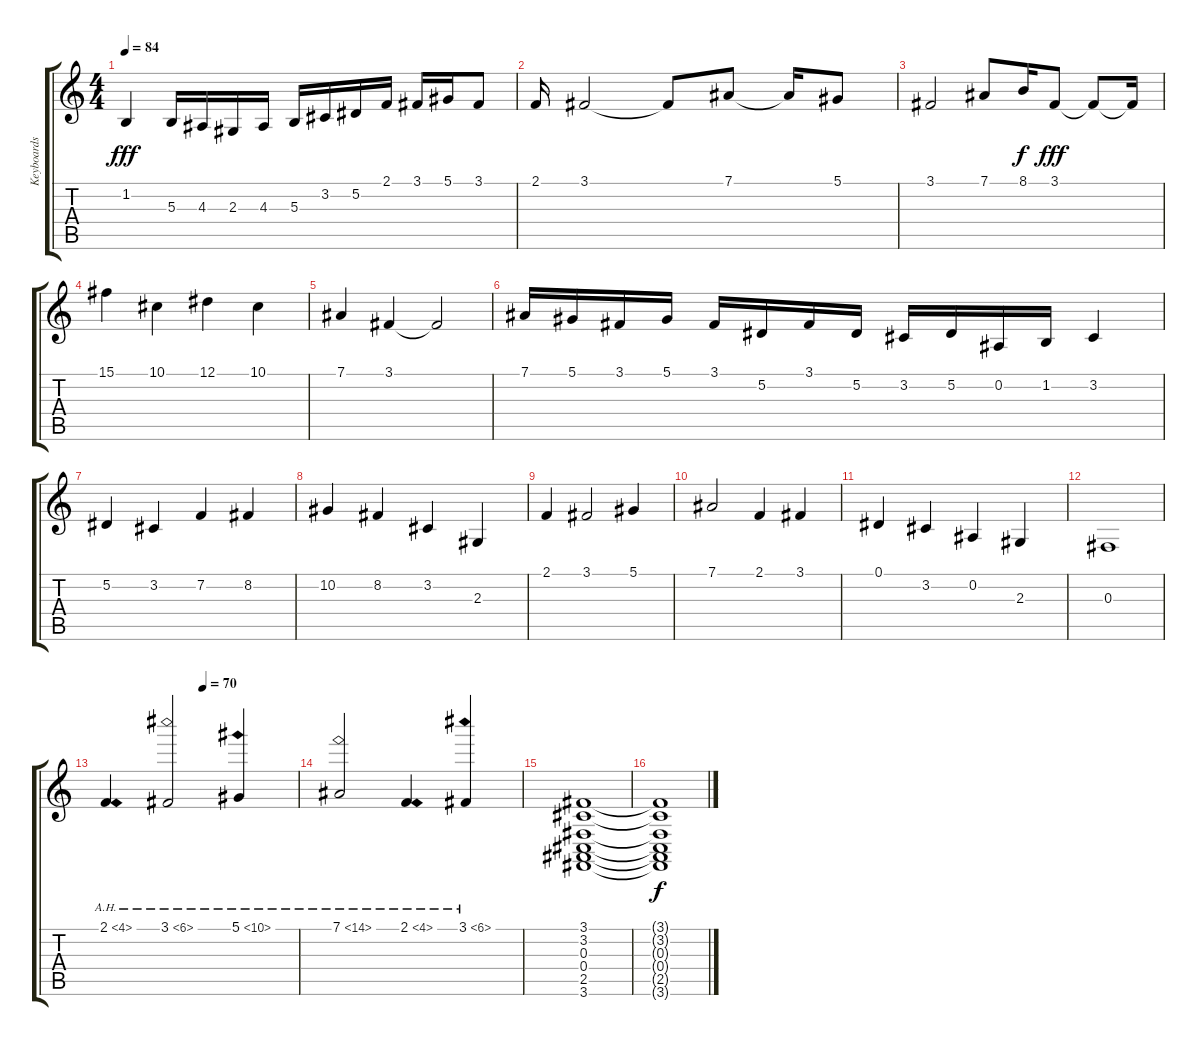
\track ("Keyboards" "Keyboards") {instrument synthstrings1}
\staff {score tabs}
\tuning (Eb4 Bb3 Gb3 Db3 Ab2 Eb2) {hide}
\ts (4 4)
\tempo 84
\clef g2
\ks c
1.2.4{dy fff} 5.3.16 4.3.16 2.3.16 4.3.16 5.3.16 3.2.16 5.2.16 2.1.16 3.1.16 5.1.16 3.1.8 |
2.1.16 3.1.2 3.1{t}.8 7.1.8 7.1{t}.16 5.1.8 |
3.1.2 7.1.8 8.1.16{dy f} 3.1.8{dy fff} 3.1{t}.8 3.1{t}.16 |
15.1.4 10.1.4 12.1.4 10.1.4 |
7.1.4 3.1.4 3.1{t}.2 |
7.1.16 5.1.16 3.1.16 5.1.16 3.1.16 5.2.16 3.1.16 5.2.16 3.2.16 5.2.16 0.2.16 1.2.16 3.2.4 |
5.2.4 3.2.4 7.2.4 8.2.4 |
10.2.4 8.2.4 3.2.4 2.3.4 |
2.1.4 3.1.2 5.1.4 |
7.1.2 2.1.4 3.1.4 |
0.1.4 3.2.4 0.2.4 2.3.4 |
0.3.1 |
\tempo (70 0.5)
2.1{ah 2}.4 3.1{ah 3}.2 5.1{ah 5}.4 |
7.1{ah 7}.2 2.1{ah 2}.4 3.1{ah 3}.4 |
(3.1 3.2 0.3 0.4 2.5 3.6).1 |
(3.1{t} 3.2{t} 0.3{t} 0.4{t} 2.5{t} 3.6{t}).1{dy f volume 0}
